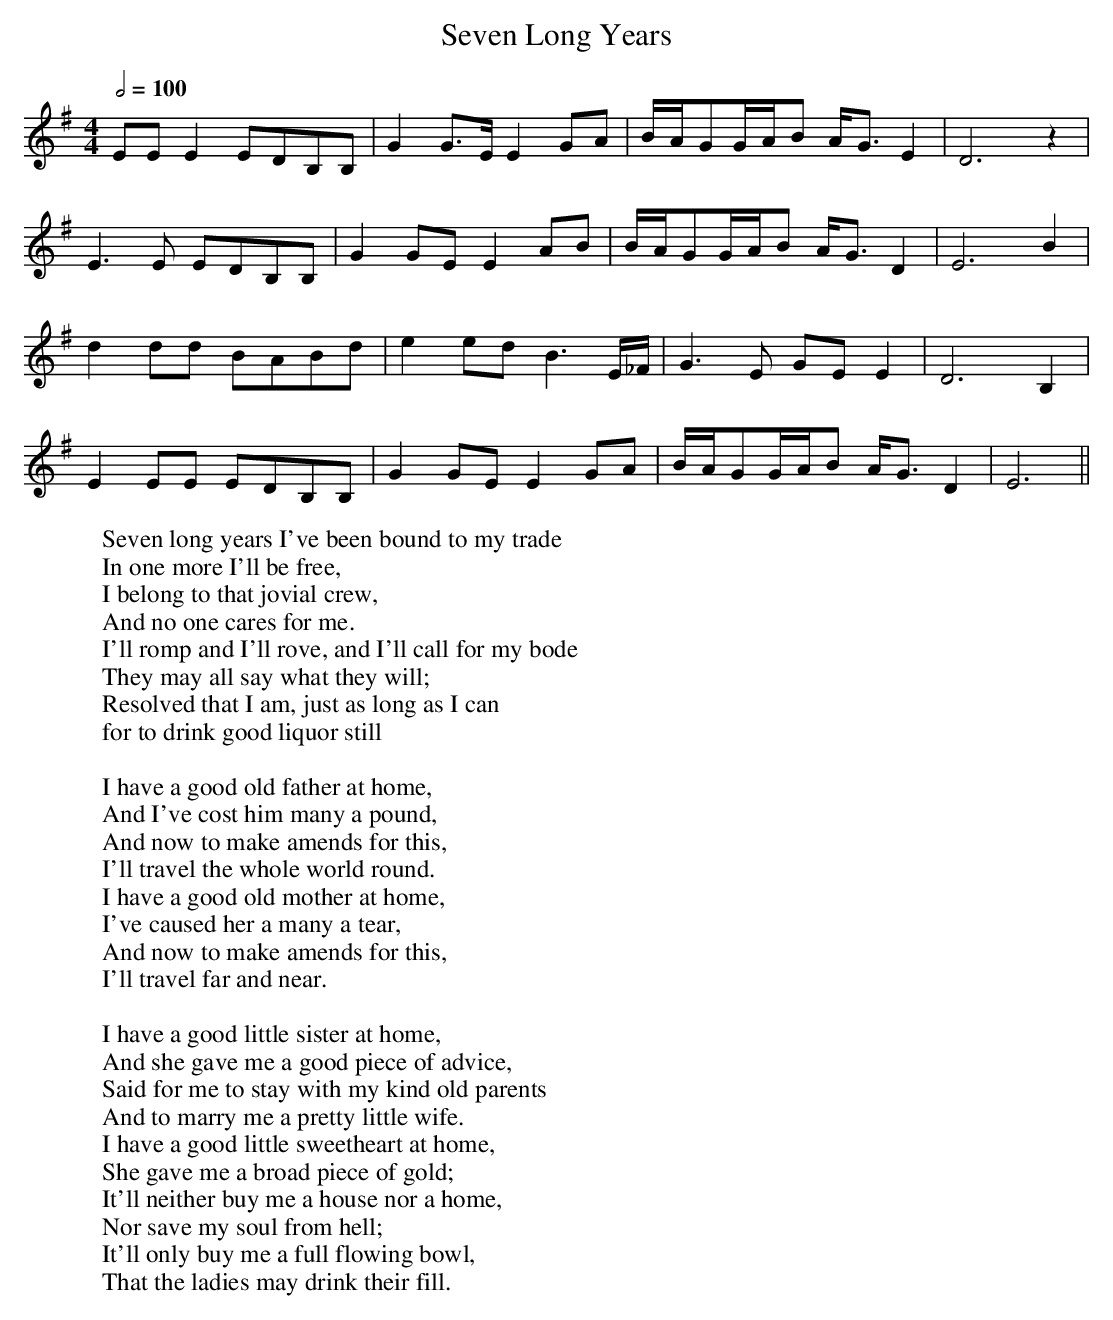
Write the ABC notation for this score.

X:1
T:Seven Long Years
M:4/4
L:1/8
Q:2/4=100
W:Seven long years I've been bound to my trade
W:In one more I'll be free,
W:I belong to that jovial crew,
W:And no one cares for me.
W:I'll romp and I'll rove, and I'll call for my bode
W:They may all say what they will;
W:Resolved that I am, just as long as I can
W:for to drink good liquor still
W:
W:I have a good old father at home,
W:And I've cost him many a pound,
W:And now to make amends for this,
W:I'll travel the whole world round.
W:I have a good old mother at home,
W:I've caused her a many a tear,
W:And now to make amends for this,
W:I'll travel far and near.
W:
W:I have a good little sister at home,
W:And she gave me a good piece of advice,
W:Said for me to stay with my kind old parents
W:And to marry me a pretty little wife.
W:I have a good little sweetheart at home,
W:She gave me a broad piece of gold;
W:It'll neither buy me a house nor a home,
W:Nor save my soul from hell;
W:It'll only buy me a full flowing bowl,
W:That the ladies may drink their fill.
K:G
EEE2 E-DB,B,|G2G3/2E/ E2G-A|B/-A/-GG/-A/-B A/-G3/2E2|D6z2|
E3E E-DB,B,|G2G-E E2A-B|B/-A/-GG/-A/-B A/-G3/2D2|E6B2|
d2dd B-ABd|e2ed B3E/_F/|G3E G-EE2|D6B,2|
E2EE E-DB,B,|G2GE E2GA|B/-A/-GG/-A/-B A/-G3/2D2|E6||
